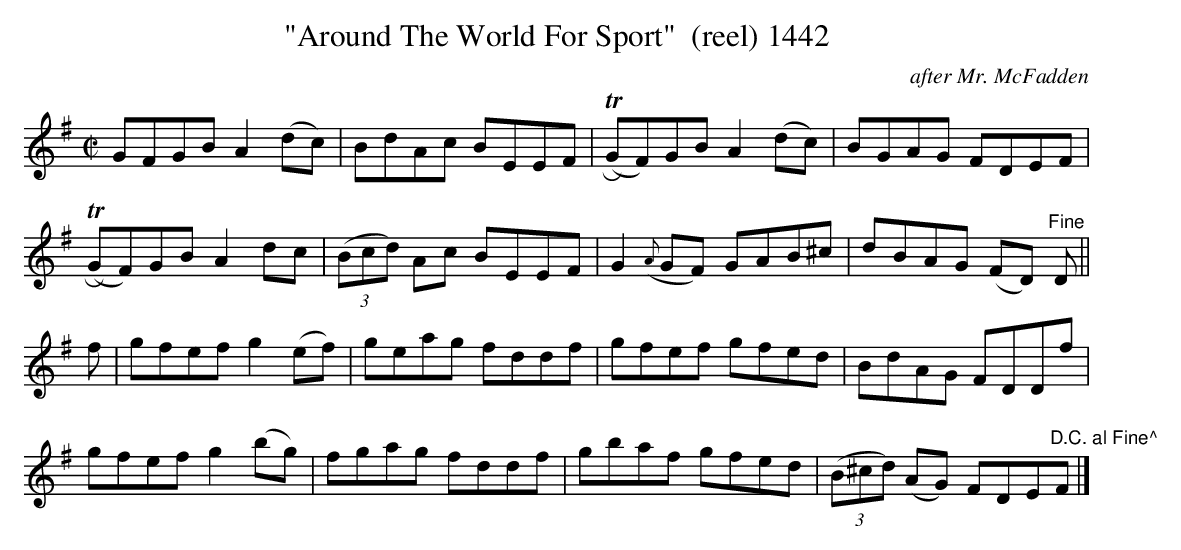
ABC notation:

X:1
T:"Around The World For Sport"  (reel) 1442
C:after Mr. McFadden
BRENNAN July 2003 (HTTP://WWW.SOSYOURMOM.COM)
M:C|
L:1/8
K:G
GFGB A2(dc)|BdAc BEEF| (TRGF)GB A2(dc)|BGAG FDEF|
(TRGF)GB A2dc| (3(Bcd) Ac BEEF|G2({A}GF) GAB^c|dBAG (FD) "^Fine"D||
f|gfef g2(ef)|geag fddf|gfef gfed|BdAG FDDf|
gfef g2(bg)|fgag fddf|gbaf gfed|(3(B^cd) (AG) FDE"D.C. al Fine^"F|]
